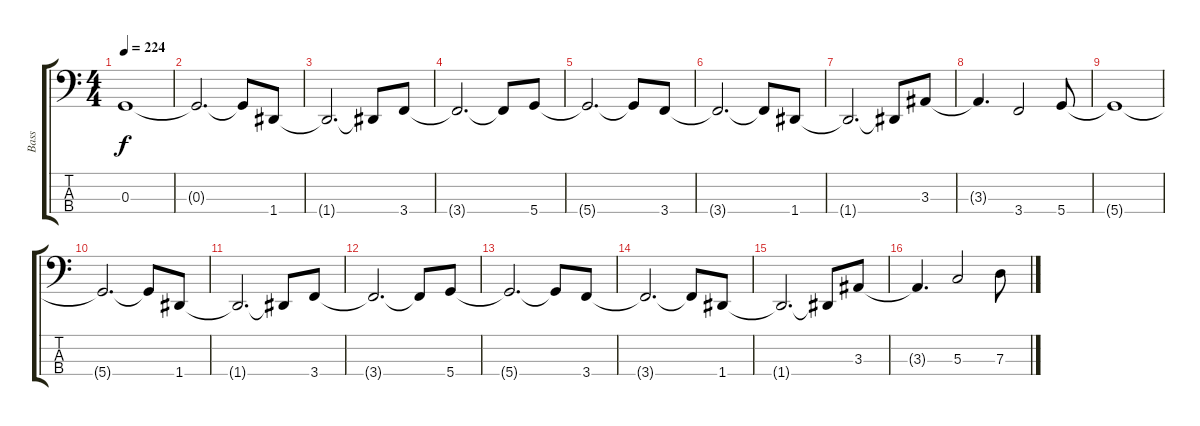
\track ("Bass" "Bass") {instrument electricbasspick}
\staff {score tabs}
\tuning (F2 C2 G1 D1) {hide}
\ts (4 4)
\tempo 224
\clef f4
\ks c
0.3.1{dy f} |
0.3{t}.2{d} 0.3{t}.8 1.4.8 |
1.4{t}.2{d} 1.4{t}.8 3.4.8 |
3.4{t}.2{d} 3.4{t}.8 5.4.8 |
5.4{t}.2{d} 5.4{t}.8 3.4.8 |
3.4{t}.2{d} 3.4{t}.8 1.4.8 |
1.4{t}.2{d} 1.4{t}.8 3.3.8 |
3.3{t}.4{d} 3.4.2 5.4.8 |
5.4{t}.1 |
5.4{t}.2{d} 5.4{t}.8 1.4.8 |
1.4{t}.2{d} 1.4{t}.8 3.4.8 |
3.4{t}.2{d} 3.4{t}.8 5.4.8 |
5.4{t}.2{d} 5.4{t}.8 3.4.8 |
3.4{t}.2{d} 3.4{t}.8 1.4.8 |
1.4{t}.2{d} 1.4{t}.8 3.3.8 |
3.3{t}.4{d} 5.3.2 7.3.8
